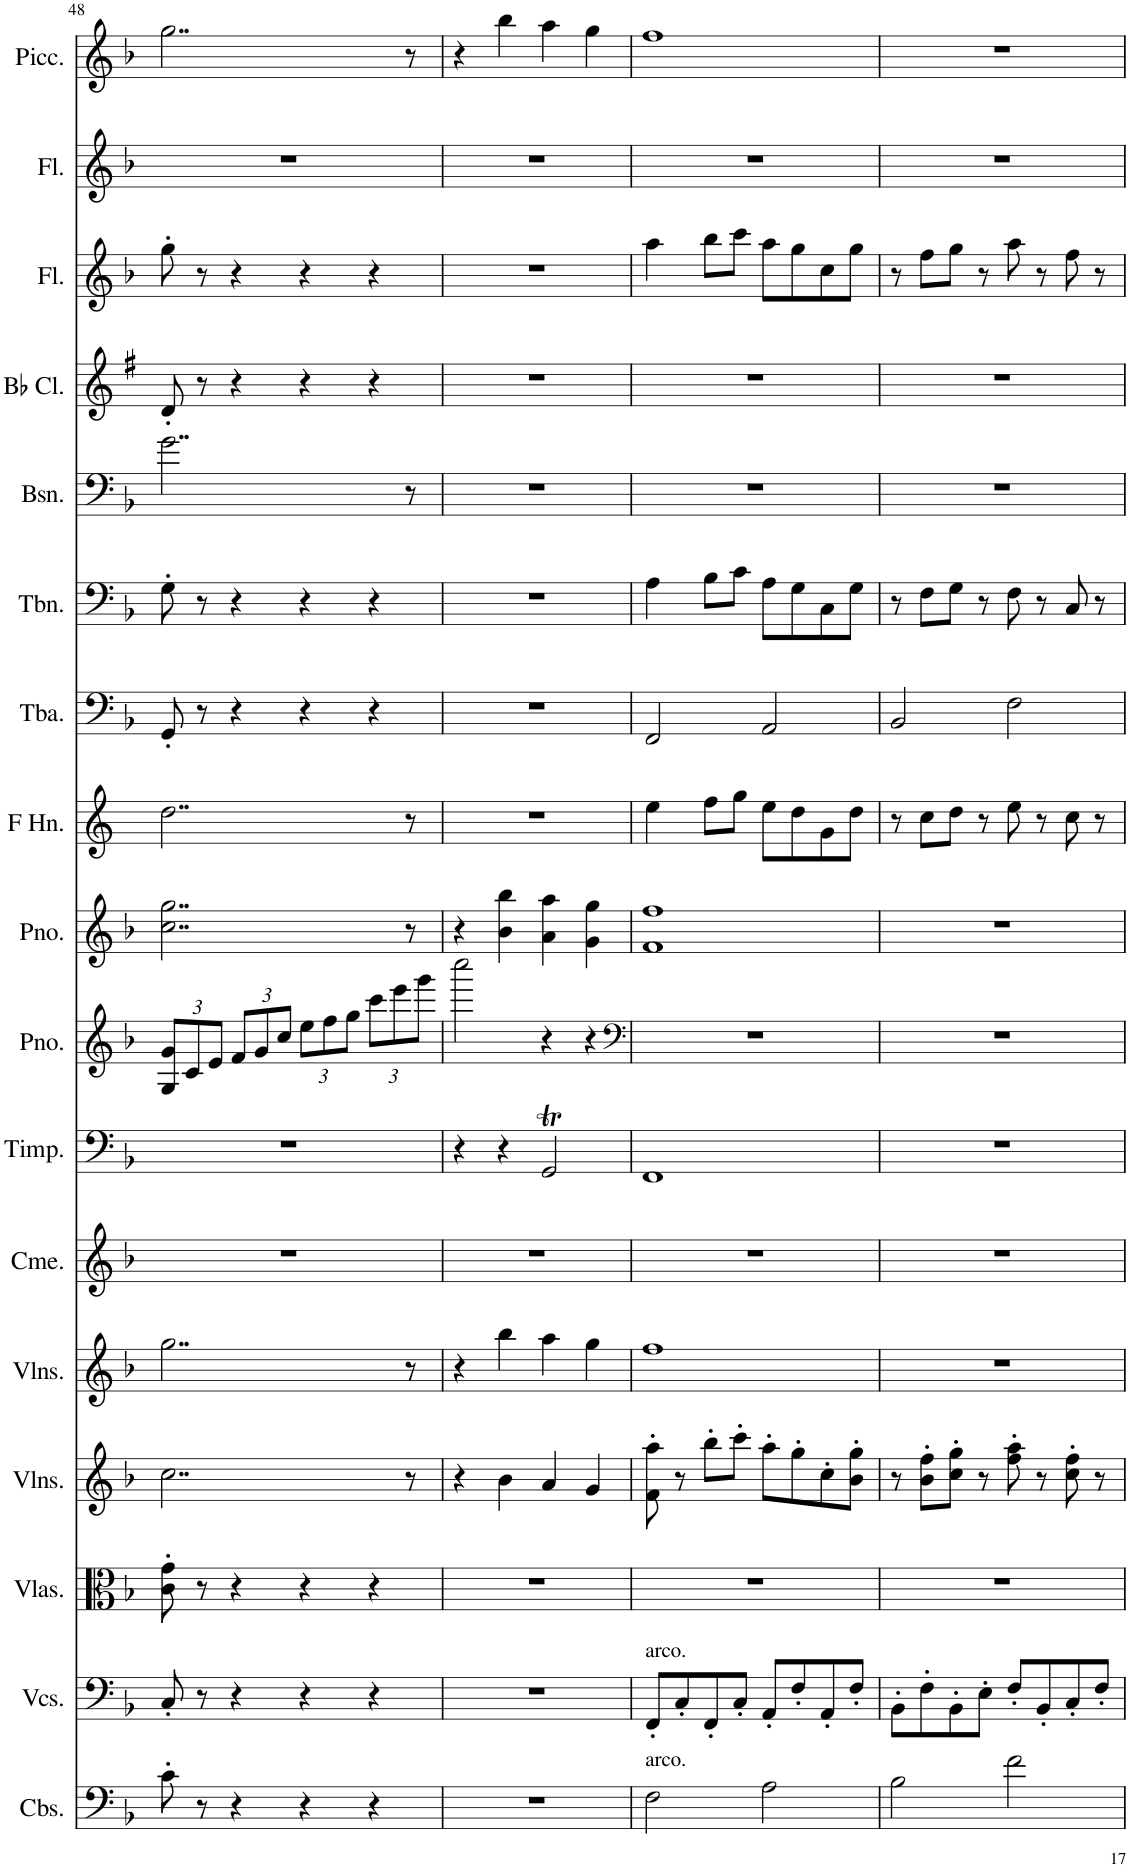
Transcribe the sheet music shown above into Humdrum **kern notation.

**kern	**kern	**kern	**kern	**kern	**kern	**kern	**kern	**kern	**kern	**kern	**kern	**kern	**kern	**kern	**kern	**kern
*part17	*part16	*part15	*part14	*part13	*part12	*part11	*part10	*part9	*part8	*part7	*part6	*part5	*part4	*part3	*part2	*part1
*staff17	*staff16	*staff15	*staff14	*staff13	*staff12	*staff11	*staff10	*staff9	*staff8	*staff7	*staff6	*staff5	*staff4	*staff3	*staff2	*staff1
*I"Contrabasses	*I"Violoncellos	*I"Violas	*I"Violins	*I"Violins	*I"Chimes	*I"Timpani	*I"Piano	*I"Piano	*I"Horn in F	*I"Tuba	*I"Trombone	*I"Bassoon	*I"Bb Clarinet	*I"Flute	*I"Flute	*I"Piccolo
*I'Cbs.	*I'Vcs.	*I'Vlas.	*I'Vlns.	*I'Vlns.	*I'Cme.	*I'Timp.	*I'Pno.	*I'Pno.	*	*I'Tba.	*I'Tbn.	*I'Bsn.	*I'Bb Cl.	*I'Fl.	*I'Fl.	*I'Picc.
!!LO:PB:g=z
*clefF4	*clefF4	*clefC3	*clefG2	*clefG2	*clefG2	*clefF4	*clefG2	*clefG2	*clefG2	*clefF4	*clefF4	*clefF4	*clefG2	*clefG2	*clefG2	*clefG2
*Trd7c12	*	*	*	*	*	*	*	*	*Trd4c7	*	*	*	*Trd1c2	*	*	*Trd-7c-12
*k[b-]	*k[b-]	*k[b-]	*k[b-]	*k[b-]	*k[b-]	*k[b-]	*k[b-]	*k[b-]	*k[]	*k[b-]	*k[b-]	*k[b-]	*k[f#]	*k[b-]	*k[b-]	*k[b-]
*M4/4	*M4/4	*M4/4	*M4/4	*M4/4	*M4/4	*M4/4	*M4/4	*M4/4	*M4/4	*M4/4	*M4/4	*M4/4	*M4/4	*M4/4	*M4/4	*M4/4
*	*	*	*	*	*	*	*Xbrackettup	*	*	*	*	*	*	*	*	*
=48	=48	=48	=48	=48	=48	=48	=48	=48	=48	=48	=48	=48	=48	=48	=48	=48
8c'\	8C'/	8c\' 8g\'	2..cc\	2..gg\	1r	1r	12G/ 12g/L	2..cc\ 2..gg\	2..dd\	8GG'/	8G'\	2..g\	8d'/	8gg'\	1r	2..gg\
.	.	.	.	.	.	.	12c/	.	.	.	.	.	.	.	.	.
8r	8r	8r	.	.	.	.	.	.	.	8r	8r	.	8r	8r	.	.
.	.	.	.	.	.	.	12e/J	.	.	.	.	.	.	.	.	.
4r	4r	4r	.	.	.	.	12f/L	.	.	4r	4r	.	4r	4r	.	.
.	.	.	.	.	.	.	12g/	.	.	.	.	.	.	.	.	.
.	.	.	.	.	.	.	12cc/J	.	.	.	.	.	.	.	.	.
4r	4r	4r	.	.	.	.	12ee\L	.	.	4r	4r	.	4r	4r	.	.
.	.	.	.	.	.	.	12ff\	.	.	.	.	.	.	.	.	.
.	.	.	.	.	.	.	12gg\J	.	.	.	.	.	.	.	.	.
4r	4r	4r	.	.	.	.	12ccc\L	.	.	4r	4r	.	4r	4r	.	.
.	.	.	.	.	.	.	12eee\	.	.	.	.	.	.	.	.	.
.	.	.	8r	8r	.	.	.	8r	8r	.	.	8r	.	.	.	8r
.	.	.	.	.	.	.	12ggg\J	.	.	.	.	.	.	.	.	.
=49	=49	=49	=49	=49	=49	=49	=49	=49	=49	=49	=49	=49	=49	=49	=49	=49
1r	1r	1r	4r	4r	1r	4r	2cccc\	4r	1r	1r	1r	1r	1r	1r	1r	4r
.	.	.	4b-\	4bb-\	.	4r	.	4b-\ 4bb-\	.	.	.	.	.	.	.	4bb-\
.	.	.	4a/	4aa\	.	2GGT/	4r	4a\ 4aa\	.	.	.	.	.	.	.	4aa\
.	.	.	4g/	4gg\	.	.	4r	4g\ 4gg\	.	.	.	.	.	.	.	4gg\
=50	=50	=50	=50	=50	=50	=50	=50	=50	=50	=50	=50	=50	=50	=50	=50	=50
*	*	*	*	*	*	*	*clefF4	*	*	*	*	*	*	*	*	*
!	!LO:TX:a:t=arco.	!	!	!	!	!	!	!	!	!	!	!	!	!	!	!
!LO:TX:a:t=arco.	!	!	!	!	!	!	!	!	!	!	!	!	!	!	!	!
2F\	8FF'/L	1r	8f\' 8aa\'	1ff	1r	1FF	1r	1f 1ff	4ee\	2FF/	4A\	1r	1r	4aa\	1r	1ff
.	8C'/	.	8r	.	.	.	.	.	.	.	.	.	.	.	.	.
.	8FF'/	.	8bb-'\L	.	.	.	.	.	8ff\L	.	8B-\L	.	.	8bb-\L	.	.
.	8C'/J	.	8ccc'\J	.	.	.	.	.	8gg\J	.	8c\J	.	.	8ccc\J	.	.
2A\	8AA'/L	.	8aa'\L	.	.	.	.	.	8ee\L	2AA/	8A\L	.	.	8aa\L	.	.
.	8F'/	.	8gg'\	.	.	.	.	.	8dd\	.	8G\	.	.	8gg\	.	.
.	8AA'/	.	8cc'\	.	.	.	.	.	8g\	.	8C\	.	.	8cc\	.	.
.	8F'/J	.	8b-\' 8gg\'J	.	.	.	.	.	8dd\J	.	8G\J	.	.	8gg\J	.	.
=51	=51	=51	=51	=51	=51	=51	=51	=51	=51	=51	=51	=51	=51	=51	=51	=51
2B-\	8BB-'\L	1r	8r	1r	1r	1r	1r	1r	8r	2BB-/	8r	1r	1r	8r	1r	1r
.	8F'\	.	8b-\' 8ff\'L	.	.	.	.	.	8cc\L	.	8F\L	.	.	8ff\L	.	.
.	8BB-'\	.	8cc\' 8gg\'J	.	.	.	.	.	8dd\J	.	8G\J	.	.	8gg\J	.	.
.	8E'\J	.	8r	.	.	.	.	.	8r	.	8r	.	.	8r	.	.
2f\	8F'/L	.	8ff\' 8aa\'	.	.	.	.	.	8ee\	2F\	8F\	.	.	8aa\	.	.
.	8BB-'/	.	8r	.	.	.	.	.	8r	.	8r	.	.	8r	.	.
.	8C'/	.	8cc\' 8ff\'	.	.	.	.	.	8cc\	.	8C/	.	.	8ff\	.	.
.	8F'/J	.	8r	.	.	.	.	.	8r	.	8r	.	.	8r	.	.
=	=	=	=	=	=	=	=	=	=	=	=	=	=	=	=	=
*-	*-	*-	*-	*-	*-	*-	*-	*-	*-	*-	*-	*-	*-	*-	*-	*-
